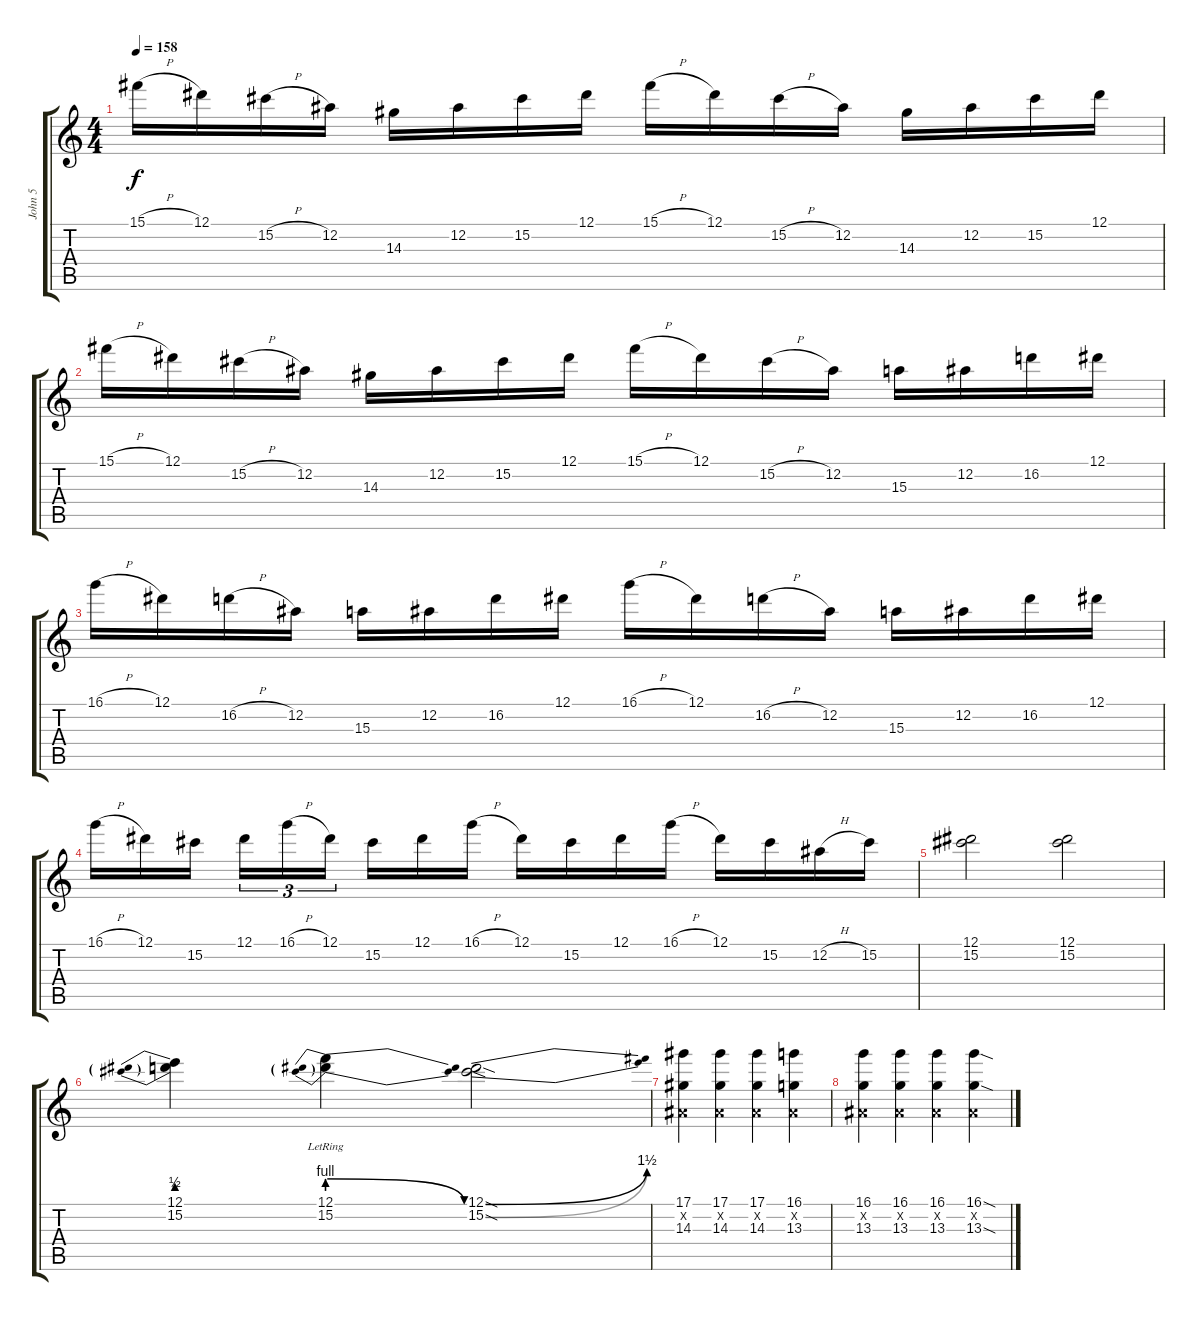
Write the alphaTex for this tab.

\track ("John 5" "John 5") {instrument distortionguitar}
\staff {score tabs}
\tuning (Eb4 Bb3 Gb3 Db3 Ab2 Db2) {hide}
\ts (4 4)
\tempo 158
\clef g2
\ks c
15.1{h}.16{dy f} 12.1.16 15.2{h}.16 12.2.16 14.3.16 12.2.16 15.2.16 12.1.16 15.1{h}.16 12.1.16 15.2{h}.16 12.2.16 14.3.16 12.2.16 15.2.16 12.1.16 |
15.1{h}.16 12.1.16 15.2{h}.16 12.2.16 14.3.16 12.2.16 15.2.16 12.1.16 15.1{h}.16 12.1.16 15.2{h}.16 12.2.16 15.3.16 12.2.16 16.2.16 12.1.16 |
16.1{h}.16 12.1.16 16.2{h}.16 12.2.16 15.3.16 12.2.16 16.2.16 12.1.16 16.1{h}.16 12.1.16 16.2{h}.16 12.2.16 15.3.16 12.2.16 16.2.16 12.1.16 |
16.1{h}.16 12.1.16 15.2.16{beam splitsecondary} 12.1.16{tu (3 2)} 16.1{h}.16{tu (3 2)} 12.1.16{tu (3 2) beam splitsecondary} 15.2.16 12.1.16 16.1{h}.16 12.1.16 15.2.16 12.1.16 16.1{h}.16 12.1.16 15.2.16 12.2{h}.16 15.2.16 |
(12.1 15.2).2 (12.1 15.2).2 |
(12.1{be (prebend 0 2 60 2)} 15.2{be (prebend 0 2 60 2)}).4 (12.1{be (prebendrelease 0 4 60 0) lr} 15.2{be (prebendrelease 0 4 60 0)}).4 (12.1{be (bend 0 0 60 6) sod} 15.2{be (bend 0 0 60 6) sod}).2 |
(17.1 0.2{x} 14.3).4 (17.1 0.2{x} 14.3).4 (17.1 0.2{x} 14.3).4 (16.1 0.2{x} 13.3).4 |
(16.1 0.2{x} 13.3).4 (16.1 0.2{x} 13.3).4 (16.1 0.2{x} 13.3).4 (16.1{sod} 0.2{x} 13.3{sod}).4
